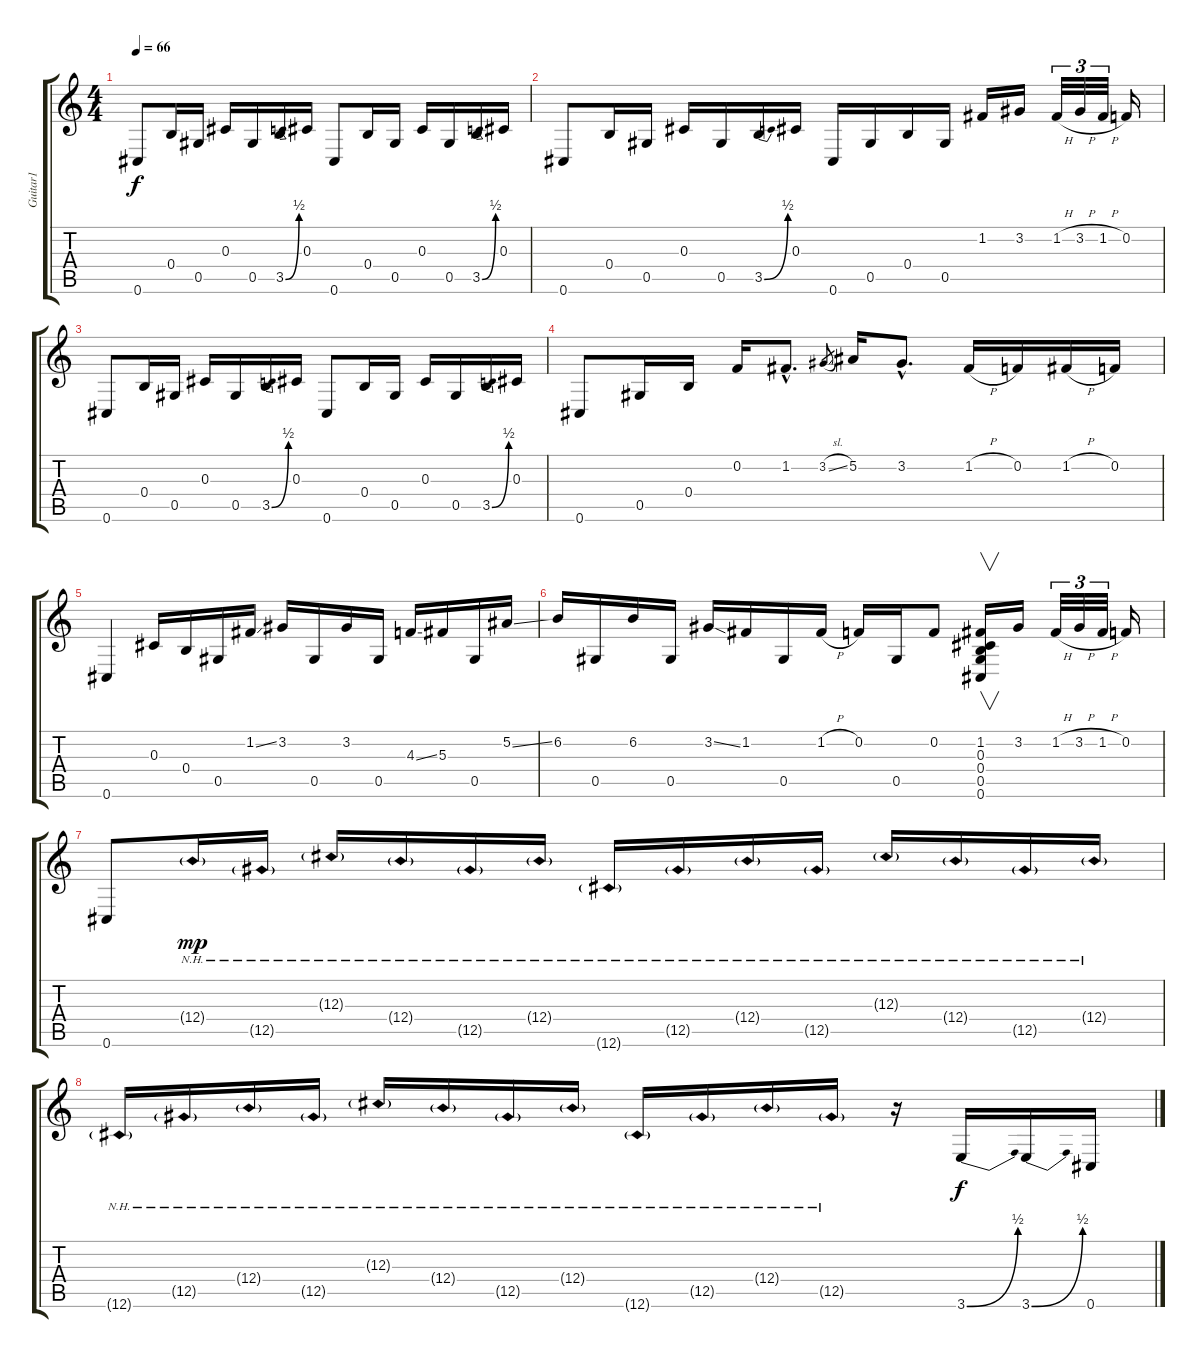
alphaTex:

\track ("Guitar1" "Guitar1") {instrument acousticguitarsteel}
\staff {score tabs}
\tuning (B3 F3 Db3 B2 Ab2 Db2) {hide}
\ts (4 4)
\tempo 66
\clef g2
\ks c
0.6.8{dy f} 0.4.16 0.5.16 0.3.16 0.5.16 3.5{be (bend 0 0 60 2)}.16 0.3.16 0.6.8 0.4.16 0.5.16 0.3.16 0.5.16 3.5{be (bend 0 0 60 2)}.16 0.3.16 |
0.6.8 0.4.16 0.5.16 0.3.16 0.5.16 3.5{be (bend 0 0 60 2)}.16 0.3.16 0.6.16 0.5.16 0.4.16 0.5.16 1.2.16 3.2.16 1.2{h}.32{tu (3 2)} 3.2{h}.32{tu (3 2)} 1.2{h}.32{tu (3 2)} 0.2.16 |
0.6.8 0.4.16 0.5.16 0.3.16 0.5.16 3.5{be (bend 0 0 60 2)}.16 0.3.16 0.6.8 0.4.16 0.5.16 0.3.16 0.5.16 3.5{be (bend 0 0 60 2)}.16 0.3.16 |
0.6.8 0.5.16 0.4.16 0.2.16 1.2{hac}.8{d} 3.2{sl}.8{gr} 5.2.16 3.2{hac}.8{d} 1.2{h}.16 0.2.16 1.2{h}.16 0.2.16 |
0.6.4 0.3.16 0.4.16 0.5.16 1.2{ss}.16 3.2.16 0.5.16 3.2.16 0.5.16 4.3{ss}.16 5.3.16 0.5.16 5.2{ss}.16 |
6.2.16 0.5.16 6.2.16 0.5.16 3.2{ss}.16 1.2.16 0.5.16 1.2{h}.16 0.2.16 0.5.16 0.2.8 (1.2 0.3 0.4 0.5 0.6).16{v} 3.2.16 1.2{h}.32{tu (3 2)} 3.2{h}.32{tu (3 2)} 1.2{h}.32{tu (3 2)} 0.2.16 |
0.6.8 12.4{nh g}.16{dy mp} 12.5{nh g}.16 12.3{nh g}.16 12.4{nh g}.16 12.5{nh g}.16 12.4{nh g}.16 12.6{nh g}.16 12.5{nh g}.16 12.4{nh g}.16 12.5{nh g}.16 12.3{nh g}.16 12.4{nh g}.16 12.5{nh g}.16 12.4{nh g}.16 |
12.6{nh g}.16 12.5{nh g}.16 12.4{nh g}.16 12.5{nh g}.16 12.3{nh g}.16 12.4{nh g}.16 12.5{nh g}.16 12.4{nh g}.16 12.6{nh g}.16 12.5{nh g}.16 12.4{nh g}.16 12.5{nh g}.16 r.16 3.6{be (bend 0 0 60 2)}.16{dy f} 3.6{be (bend 0 0 60 2)}.16 0.6.16
